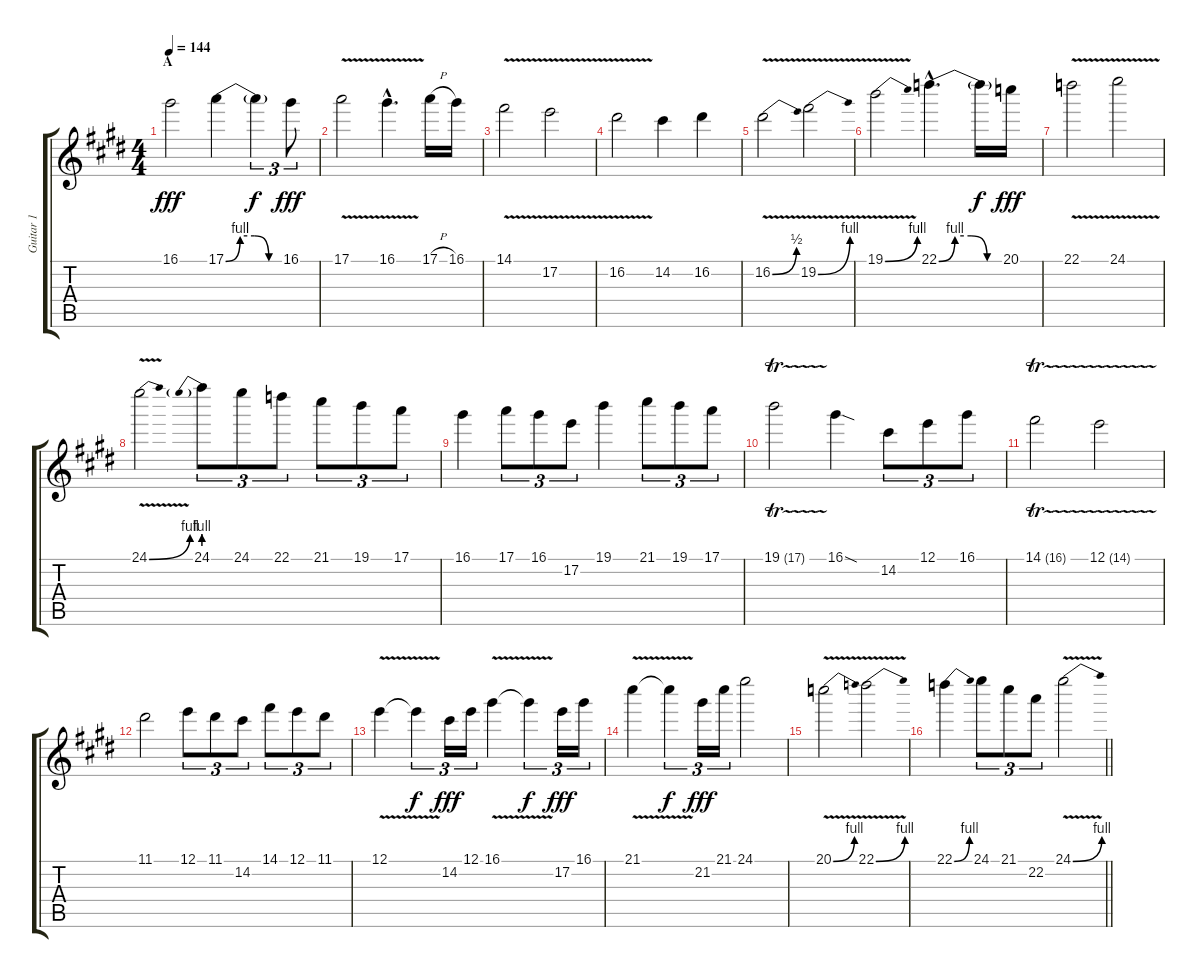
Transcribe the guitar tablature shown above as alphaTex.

\track ("Guitar 1" "Guitar 1") {instrument distortionguitar}
\staff {score tabs}
\tuning (E4 B3 G3 D3 A2 E2) {hide}
\ts (4 4)
\section ("" "A")
\tempo 144
\clef g2
\ks e
16.1.2{dy fff instrument distortionguitar} 17.1{be (custom 0 0 15 4 30 4 45 0 60 0)}.4 17.1{t}.4{tu (3 2) dy f} 16.1.8{tu (3 2) dy fff} |
17.1{v}.2 16.1{v hac}.4{d} 17.1{h}.16 16.1.16 |
14.1{v}.2 17.2{v}.2 |
16.2{v}.2 14.2.4 16.2.4 |
16.2{be (bend 0 0 60 2) v}.2 19.2{be (bend 0 0 60 4) v}.2 |
19.1{be (bend 0 0 60 4) v}.2 22.1{be (custom 0 0 15 4 30 4 45 0 60 0) hac}.4{d} 22.1{t}.16{dy f} 20.1.16{dy fff} |
22.1{v}.2 24.1{v}.2 |
24.1{be (bend 0 0 60 4) v}.2 24.1{be (prebend 0 4 60 4)}.8{tu (3 2)} 24.1.8{tu (3 2)} 22.1.8{tu (3 2)} 21.1.8{tu (3 2)} 19.1.8{tu (3 2)} 17.1.8{tu (3 2)} |
16.1.4 17.1.8{tu (3 2)} 16.1.8{tu (3 2)} 17.2.8{tu (3 2)} 19.1.4 21.1.8{tu (3 2)} 19.1.8{tu (3 2)} 17.1.8{tu (3 2)} |
19.1{tr (17 32)}.2 16.1{sod}.4 14.2.8{tu (3 2)} 12.1.8{tu (3 2)} 16.1.8{tu (3 2)} |
14.1{tr (16 32)}.2 12.1{tr (14 32)}.2 |
11.1.2 12.1.8{tu (3 2)} 11.1.8{tu (3 2)} 14.2.8{tu (3 2)} 14.1.8{tu (3 2)} 12.1.8{tu (3 2)} 11.1.8{tu (3 2)} |
12.1{v}.4 12.1{t}.4{tu (3 2) dy f} 14.2.16{tu (3 2) dy fff} 12.1.16{tu (3 2)} 16.1{v}.4 16.1{t}.4{tu (3 2) dy f} 17.2.16{tu (3 2) dy fff} 16.1.16{tu (3 2)} |
21.1{v}.4 21.1{t}.4{tu (3 2) dy f} 21.2.16{tu (3 2) dy fff} 21.1.16{tu (3 2)} 24.1.2 |
20.1{be (bend 0 0 60 4) v}.2 22.1{be (bend 0 0 60 4) v}.2 |
\barLineRight lightlight
22.1{be (bend 0 0 60 4)}.4 24.1.8{tu (3 2)} 21.1.8{tu (3 2)} 22.2.8{tu (3 2)} 24.1{be (bend 0 0 60 4) v}.2
